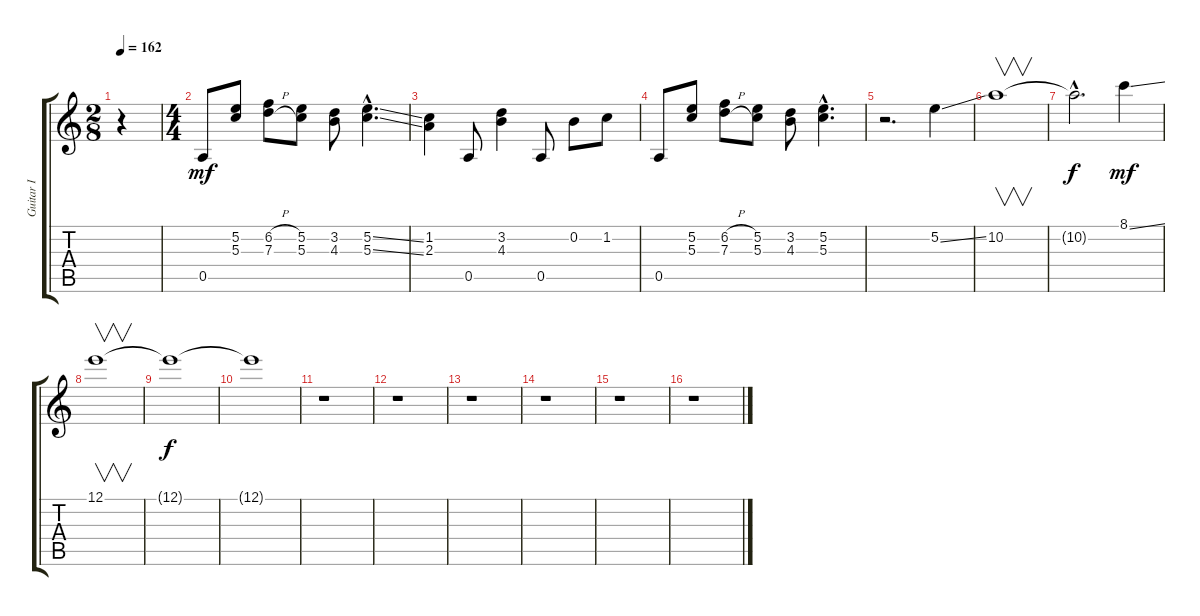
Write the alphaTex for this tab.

\track ("Guitar I" "Guitar I") {instrument distortionguitar}
\staff {score tabs}
\tuning (E4 B3 G3 D3 A2 E2) {hide}
\ts (2 8)
\tempo 162
\clef g2
\ks c
r.4{dy mf instrument distortionguitar} |
\ts (4 4)
0.5.8 (5.2 5.3).8 (6.2{h} 7.3{h}).8 (5.2 5.3).8 (3.2 4.3).8 (5.2{ss hac} 5.3{ss hac}).4{d} |
(1.2 2.3).4 0.5.8 (3.2 4.3).4 0.5.8 0.2.8 1.2.8 |
0.5.8 (5.2 5.3).8 (6.2{h} 7.3{h}).8 (5.2 5.3).8 (3.2 4.3).8 (5.2{hac} 5.3{hac}).4{d} |
r.2{d} 5.2{ss}.4 |
10.2.1{v} |
10.2{hac t}.2{d dy f} 8.1{ss}.4{dy mf} |
12.1.1{v} |
12.1{t}.1{dy f} |
12.1{t}.1 |
r.1 |
r.1 |
r.1 |
r.1 |
r.1 |
r.1
